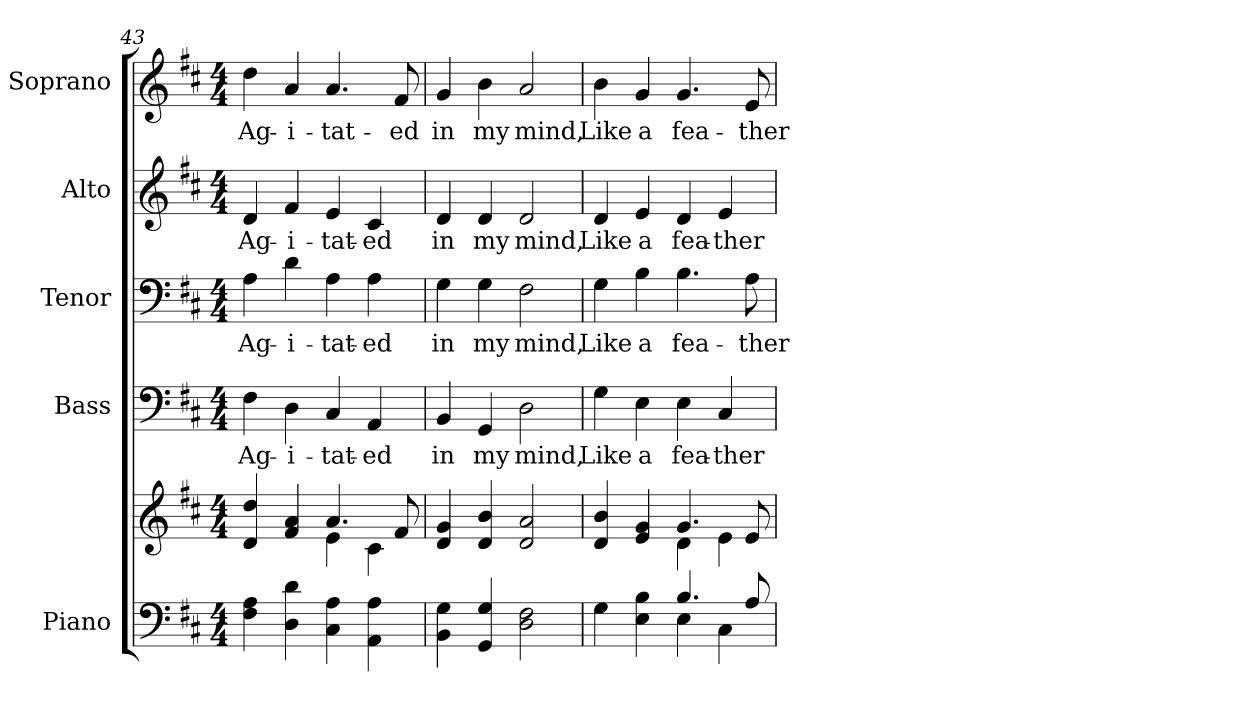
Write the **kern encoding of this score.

**kern	**kern	**kern	**text	**kern	**text	**kern	**text	**kern	**text
*part5	*part5	*part4	*part4	*part3	*part3	*part2	*part2	*part1	*part1
*staff6	*staff5	*staff4	*staff4	*staff3	*staff3	*staff2	*staff2	*staff1	*staff1
*I"Piano	*	*I"Bass	*	*I"Tenor	*	*I"Alto	*	*I"Soprano	*
*I'Pno.	*	*I'B.	*	*I'T.	*	*I'A.	*	*I'S.	*
!!LO:PB:g=z
*clefF4	*clefG2	*clefF4	*	*clefF4	*	*clefG2	*	*clefG2	*
*k[f#c#]	*k[f#c#]	*k[f#c#]	*	*k[f#c#]	*	*k[f#c#]	*	*k[f#c#]	*
*D:	*D:	*D:	*	*D:	*	*D:	*	*D:	*
*M4/4	*M4/4	*M4/4	*	*M4/4	*	*M4/4	*	*M4/4	*
=43	=43	=43	=43	=43	=43	=43	=43	=43	=43
*	*^	*	*	*	*	*	*	*	*
!	!	!	!	!LO:LY:b:color=#000000	!	!	!	!	!	!
!	!	!	!	!	!	!LO:LY:b:color=#000000	!	!	!	!
!	!	!	!	!	!	!	!	!LO:LY:b:color=#000000	!	!
!	!	!	!	!	!	!	!	!	!	!LO:LY:b:color=#000000
4F#i\ 4Ai	4di/ 4ddi	2ryy	4F#i\	Ag-	4Ai\	Ag-	4di/	Ag-	4ddi\	Ag-
!	!	!	!	!LO:LY:b:color=#000000	!	!	!	!	!	!
!	!	!	!	!	!	!LO:LY:b:color=#000000	!	!	!	!
!	!	!	!	!	!	!	!	!LO:LY:b:color=#000000	!	!
!	!	!	!	!	!	!	!	!	!	!LO:LY:b:color=#000000
4Di\ 4di	4f#i/ 4ai	.	4Di\	-i-	4di\	-i-	4f#i/	-i-	4ai/	-i-
!	!	!	!	!LO:LY:b:color=#000000	!	!	!	!	!	!
!	!	!	!	!	!	!LO:LY:b:color=#000000	!	!	!	!
!	!	!	!	!	!	!	!	!LO:LY:b:color=#000000	!	!
!	!	!	!	!	!	!	!	!	!	!LO:LY:b:color=#000000
4C#i\ 4Ai	4.ai/	4ei\	4C#i/	-tat-	4Ai\	-tat-	4ei/	-tat-	4.ai/	-tat-
!	!	!	!	!LO:LY:b:color=#000000	!	!	!	!	!	!
!	!	!	!	!	!	!LO:LY:b:color=#000000	!	!	!	!
!	!	!	!	!	!	!	!	!LO:LY:b:color=#000000	!	!
4AAi\ 4Ai	.	4c#i\	4AAi/	-ed	4Ai\	-ed	4c#i/	-ed	.	.
!	!	!	!	!	!	!	!	!	!	!LO:LY:b:color=#000000
.	8f#i/	.	.	.	.	.	.	.	8f#i/	-ed
*	*v	*v	*	*	*	*	*	*	*	*
=44	=44	=44	=44	=44	=44	=44	=44	=44	=44
!	!	!	!LO:LY:b:color=#000000	!	!	!	!	!	!
!	!	!	!	!	!LO:LY:b:color=#000000	!	!	!	!
!	!	!	!	!	!	!	!LO:LY:b:color=#000000	!	!
!	!	!	!	!	!	!	!	!	!LO:LY:b:color=#000000
4BBi\ 4Gi	4di/ 4gi	4BBi/	in	4Gi\	in	4di/	in	4gi/	in
!	!	!	!LO:LY:b:color=#000000	!	!	!	!	!	!
!	!	!	!	!	!LO:LY:b:color=#000000	!	!	!	!
!	!	!	!	!	!	!	!LO:LY:b:color=#000000	!	!
!	!	!	!	!	!	!	!	!	!LO:LY:b:color=#000000
4GGi/ 4Gi	4di/ 4bi	4GGi/	my	4Gi\	my	4di/	my	4bi\	my
!	!	!	!LO:LY:b:color=#000000	!	!	!	!	!	!
!	!	!	!	!	!LO:LY:b:color=#000000	!	!	!	!
!	!	!	!	!	!	!	!LO:LY:b:color=#000000	!	!
!	!	!	!	!	!	!	!	!	!LO:LY:b:color=#000000
2Di\ 2F#i	2di/ 2ai	2Di\	mind,	2F#i\	mind,	2di/	mind,	2ai/	mind,
!!LO:PB:g=z
=45	=45	=45	=45	=45	=45	=45	=45	=45	=45
*^	*^	*	*	*	*	*	*	*	*
!	!	!	!	!	!LO:LY:b:color=#000000	!	!	!	!	!	!
!	!	!	!	!	!	!	!LO:LY:b:color=#000000	!	!	!	!
!	!	!	!	!	!	!	!	!	!LO:LY:b:color=#000000	!	!
!	!	!	!	!	!	!	!	!	!	!	!LO:LY:b:color=#000000
4Gi\	2ryy	4di/ 4bi	2ryy	4Gi\	Like	4Gi\	Like	4di/	Like	4bi\	Like
!	!	!	!	!	!LO:LY:b:color=#000000	!	!	!	!	!	!
!	!	!	!	!	!	!	!LO:LY:b:color=#000000	!	!	!	!
!	!	!	!	!	!	!	!	!	!LO:LY:b:color=#000000	!	!
!	!	!	!	!	!	!	!	!	!	!	!LO:LY:b:color=#000000
4Ei\ 4Bi	.	4ei/ 4gi	.	4Ei\	a	4Bi\	a	4ei/	a	4gi/	a
!	!	!	!	!	!LO:LY:b:color=#000000	!	!	!	!	!	!
!	!	!	!	!	!	!	!LO:LY:b:color=#000000	!	!	!	!
!	!	!	!	!	!	!	!	!	!LO:LY:b:color=#000000	!	!
!	!	!	!	!	!	!	!	!	!	!	!LO:LY:b:color=#000000
4.Bi/	4Ei\	4.gi/	4di\	4Ei\	fea-	4.Bi\	fea-	4di/	fea-	4.gi/	fea-
!	!	!	!	!	!LO:LY:b:color=#000000	!	!	!	!	!	!
!	!	!	!	!	!	!	!	!	!LO:LY:b:color=#000000	!	!
.	4C#i\	.	4ei\	4C#i/	-ther	.	.	4ei/	-ther	.	.
!	!	!	!	!	!	!	!LO:LY:b:color=#000000	!	!	!	!
!	!	!	!	!	!	!	!	!	!	!	!LO:LY:b:color=#000000
8Ai/	.	8ei/	.	.	.	8Ai\	-ther	.	.	8ei/	-ther
*v	*v	*	*	*	*	*	*	*	*	*	*
*	*v	*v	*	*	*	*	*	*	*	*
=	=	=	=	=	=	=	=	=	=
*-	*-	*-	*-	*-	*-	*-	*-	*-	*-
